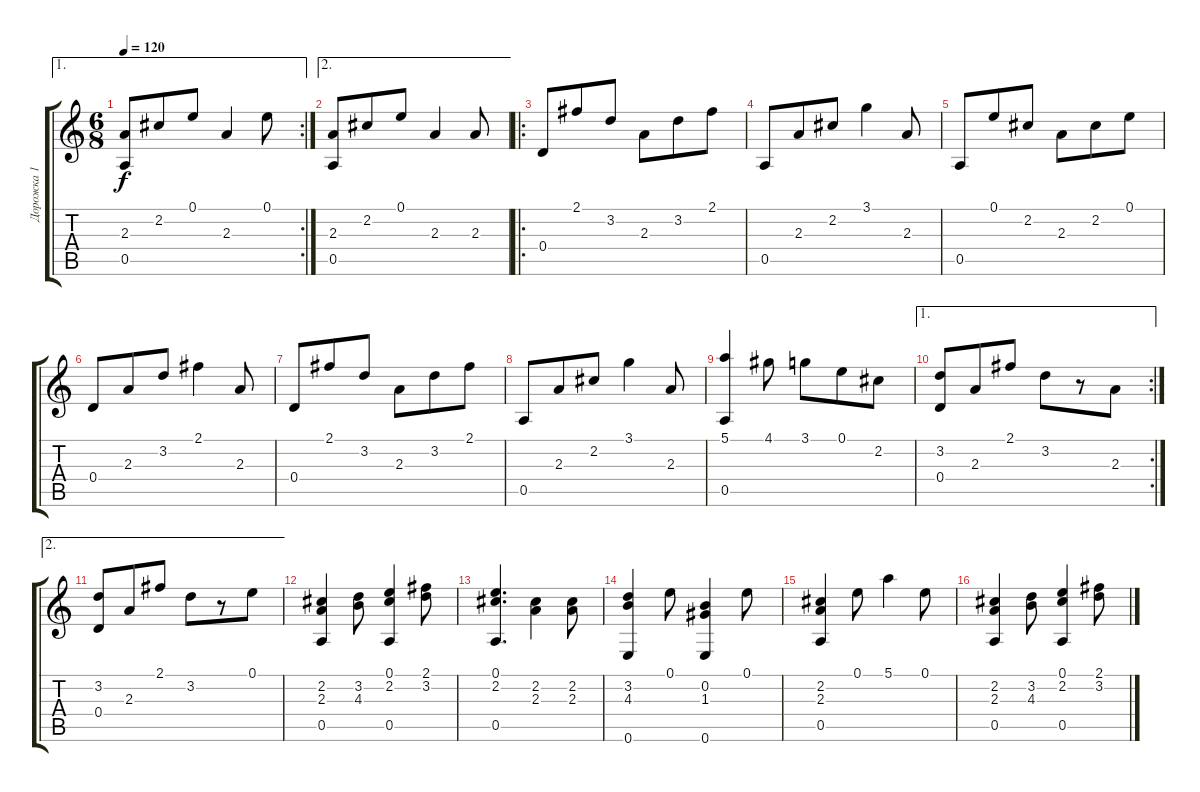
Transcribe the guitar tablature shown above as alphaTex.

\track ("Дорожка 1" "Дорожка 1") {instrument acousticguitarnylon}
\staff {score tabs}
\tuning (E4 B3 G3 D3 A2 E2) {hide}
\ae 1
\rc 2
\ts (6 8)
\tempo 120
\clef g2
\ks c
(2.3 0.5).8{dy f} 2.2.8 0.1.8 2.3.4 0.1.8 |
\ae 2
(2.3 0.5).8 2.2.8 0.1.8 2.3.4 2.3.8 |
\ro
0.4.8 2.1.8 3.2.8 2.3.8 3.2.8 2.1.8 |
0.5.8 2.3.8 2.2.8 3.1.4 2.3.8 |
0.5.8 0.1.8 2.2.8 2.3.8 2.2.8 0.1.8 |
0.4.8 2.3.8 3.2.8 2.1.4 2.3.8 |
0.4.8 2.1.8 3.2.8 2.3.8 3.2.8 2.1.8 |
0.5.8 2.3.8 2.2.8 3.1.4 2.3.8 |
(5.1 0.5).4 4.1.8 3.1.8 0.1.8 2.2.8 |
\ae 1
\rc 2
(3.2 0.4).8 2.3.8 2.1.8 3.2.8 r.8 2.3.8 |
\ae 2
(3.2 0.4).8 2.3.8 2.1.8 3.2.8 r.8 0.1.8 |
(2.2 2.3 0.5).4 (3.2 4.3).8 (0.1 2.2 0.5).4 (2.1 3.2).8 |
(0.1 2.2 0.5).4{d} (2.2 2.3).4 (2.2 2.3).8 |
(3.2 4.3 0.6).4 0.1.8 (0.2 1.3 0.6).4 0.1.8 |
(2.2 2.3 0.5).4 0.1.8 5.1.4 0.1.8 |
(2.2 2.3 0.5).4 (3.2 4.3).8 (0.1 2.2 0.5).4 (2.1 3.2).8
